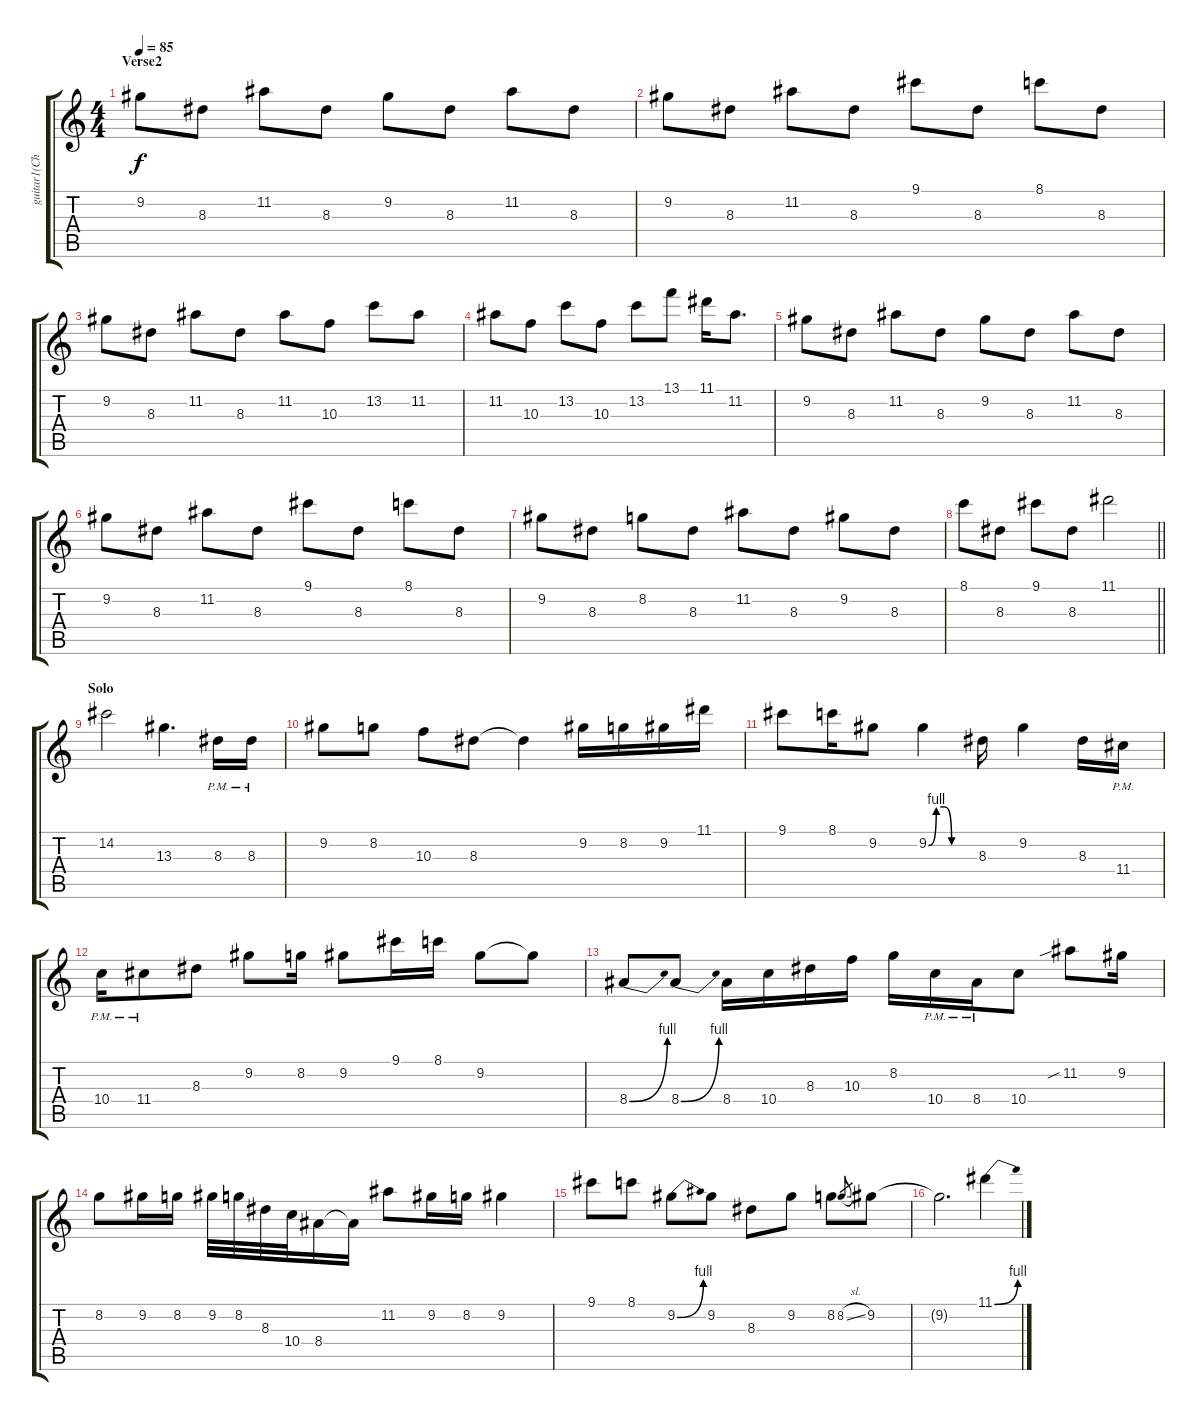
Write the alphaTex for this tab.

\track ("guitar1(Chorus Effect)" "guitar1(Ch") {instrument acousticguitarsteel}
\staff {score tabs}
\tuning (E4 B3 G3 D3 A2 E2) {hide}
\ts (4 4)
\section ("" "Verse2")
\tempo 85
\clef g2
\ks c
9.2.8{dy f} 8.3.8 11.2.8 8.3.8 9.2.8 8.3.8 11.2.8 8.3.8 |
9.2.8 8.3.8 11.2.8 8.3.8 9.1.8 8.3.8 8.1.8 8.3.8 |
9.2.8 8.3.8 11.2.8 8.3.8 11.2.8 10.3.8 13.2.8 11.2.8 |
11.2.8 10.3.8 13.2.8 10.3.8 13.2.8 13.1.8 11.1.16 11.2.8{d} |
9.2.8 8.3.8 11.2.8 8.3.8 9.2.8 8.3.8 11.2.8 8.3.8 |
9.2.8 8.3.8 11.2.8 8.3.8 9.1.8 8.3.8 8.1.8 8.3.8 |
9.2.8 8.3.8 8.2.8 8.3.8 11.2.8 8.3.8 9.2.8 8.3.8 |
\barLineRight lightlight
8.1.8 8.3.8 9.1.8 8.3.8 11.1.2 |
\section ("" "Solo")
14.2.2{instrument distortionguitar} 13.3.4{d} 8.3{pm}.16 8.3{pm}.16 |
9.2.8 8.2.8 10.3.8 8.3.8 8.3{t}.4 9.2.16 8.2.16 9.2.16 11.1.16 |
9.1.8 8.1.16 9.2.8 9.2{be (custom 0 0 10 4 20 4 30 0 60 0)}.4 8.3.16 9.2.4 8.3.16 11.4{pm}.16 |
10.4{pm}.16 11.4{pm}.8 8.3.8 9.2.8 8.2.16 9.2.8 9.1.16 8.1.16 9.2.8 9.2{t}.8 |
8.4{be (bend 0 0 60 4)}.8 8.4{be (bend 0 0 60 4)}.8 8.4.16 10.4.16 8.3.16 10.3.16 8.2.16 10.4{pm}.16 8.4{pm}.16 10.4.8 11.2{sib}.8 9.2.16 |
8.2.8 9.2.16 8.2.16 9.2.32 8.2.32 8.3.32 10.4.32 8.4.16 8.4{t}.16 11.2.8 9.2.16 8.2.16 9.2.4 |
9.1.8 8.1.8 9.2{be (bend 0 0 60 4)}.8 9.2.8 8.3.8 9.2.8 8.2.8 8.2{sl}.8{gr} 9.2.8 |
9.2{t}.2{d} 11.1{be (bend 0 0 60 4)}.4
